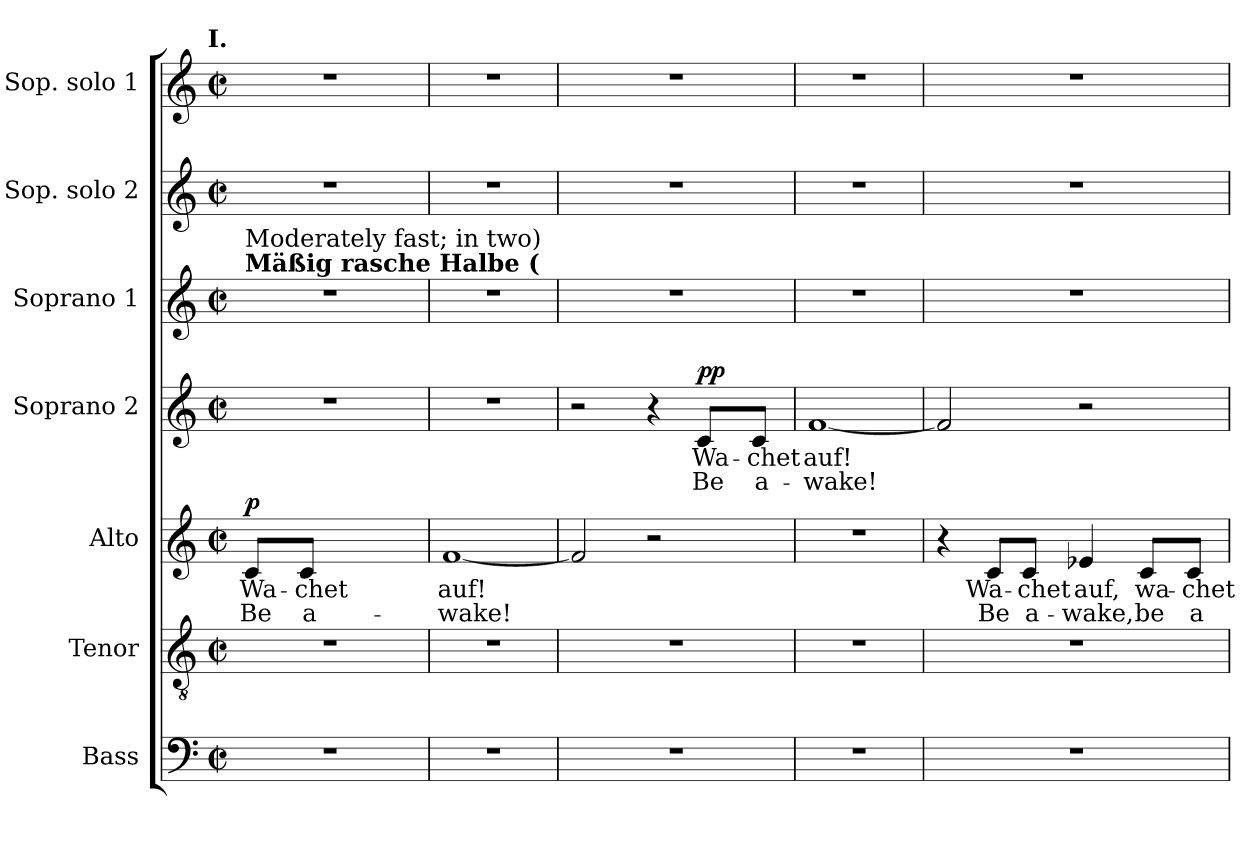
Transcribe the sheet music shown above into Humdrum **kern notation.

**kern	**kern	**kern	**text	**text	**dynam	**kern	**text	**text	**dynam	**kern	**kern	**kern
*part7	*part6	*part5	*part5	*part5	*part5	*part4	*part4	*part4	*part4	*part3	*part2	*part1
*staff7	*staff6	*staff5	*staff5	*staff5	*staff5	*staff4	*staff4	*staff4	*staff4	*staff3	*staff2	*staff1
*I"Bass	*I"Tenor	*I"Alto	*	*	*	*I"Soprano 2	*	*	*	*I"Soprano 1	*I"Sop. solo 2	*I"Sop. solo 1
*I'B	*I'T	*I'A	*	*	*	*I'S2	*	*	*	*I'S1	*I'S2	*I'S1
*clefF4	*clefGv2	*clefG2	*	*	*	*clefG2	*	*	*	*clefG2	*clefG2	*clefG2
*k[]	*k[]	*k[]	*	*	*	*k[]	*	*	*	*k[]	*k[]	*k[]
*C:	*C:	*C:	*	*	*	*C:	*	*	*	*C:	*C:	*C:
*M2/2	*M2/2	*M2/2	*	*	*	*M2/2	*	*	*	*M2/2	*M2/2	*M2/2
*met(c|)	*met(c|)	*met(c|)	*	*	*	*met(c|)	*	*	*	*met(c|)	*met(c|)	*met(c|)
!!LO:REH:place=s3:a:B:enc=none:fs=15:t=I.
=1	=1	=1	=1	=1	=1	=1	=1	=1	=1	=1	=1	=1
!	!	!	!	!	!	!	!	!	!	!LO:TX:a:B:t=Mäßig rasche Halbe (	!	!
!	!	!	!	!	!	!	!	!	!	!LO:TX:a:t=Moderately fast; in two)	!	!
!	!	!	!LO:LY:b	!LO:LY:b	!LO:DY:a	!	!	!	!	!	!	!
1r	1r	8c/L	Wa-	Be	p	1r	.	.	.	1r	1r	1r
!	!	!	!LO:LY:b	!LO:LY:b	!	!	!	!	!	!	!	!
.	.	8c/J	-chet	a-	.	.	.	.	.	.	.	.
.	.	2.ryy	.	.	.	.	.	.	.	.	.	.
=2	=2	=2	=2	=2	=2	=2	=2	=2	=2	=2	=2	=2
!	!	!	!LO:LY:b	!LO:LY:b	!	!	!	!	!	!	!	!
1r	1r	[1f	auf!	-wake!	.	1r	.	.	.	1r	1r	1r
=3	=3	=3	=3	=3	=3	=3	=3	=3	=3	=3	=3	=3
1r	1r	2f/]	.	.	.	2r	.	.	.	1r	1r	1r
.	.	2r	.	.	.	4r	.	.	.	.	.	.
!	!	!	!	!	!	!	!LO:LY:b	!LO:LY:b	!LO:DY:a	!	!	!
.	.	.	.	.	.	8c/L	Wa-	Be	pp	.	.	.
!	!	!	!	!	!	!	!LO:LY:b	!LO:LY:b	!	!	!	!
.	.	.	.	.	.	8c/J	-chet	a-	.	.	.	.
=4	=4	=4	=4	=4	=4	=4	=4	=4	=4	=4	=4	=4
!	!	!	!	!	!	!	!LO:LY:b	!LO:LY:b	!	!	!	!
1r	1r	1r	.	.	.	[1f	auf!	-wake!	.	1r	1r	1r
=5	=5	=5	=5	=5	=5	=5	=5	=5	=5	=5	=5	=5
1r	1r	4r	.	.	.	2f/]	.	.	.	1r	1r	1r
!	!	!	!LO:LY:b	!LO:LY:b	!	!	!	!	!	!	!	!
.	.	8c/L	Wa-	Be	.	.	.	.	.	.	.	.
!	!	!	!LO:LY:b	!LO:LY:b	!	!	!	!	!	!	!	!
.	.	8c/J	-chet	a-	.	.	.	.	.	.	.	.
!	!	!	!LO:LY:b	!LO:LY:b	!	!	!	!	!	!	!	!
.	.	4e-X/	auf,	-wake,	.	2r	.	.	.	.	.	.
!	!	!	!LO:LY:b	!LO:LY:b	!	!	!	!	!	!	!	!
.	.	8c/L	wa-	be	.	.	.	.	.	.	.	.
!	!	!	!LO:LY:b	!LO:LY:b	!	!	!	!	!	!	!	!
.	.	8c/J	-chet	a-	.	.	.	.	.	.	.	.
=	=	=	=	=	=	=	=	=	=	=	=	=
*-	*-	*-	*-	*-	*-	*-	*-	*-	*-	*-	*-	*-
